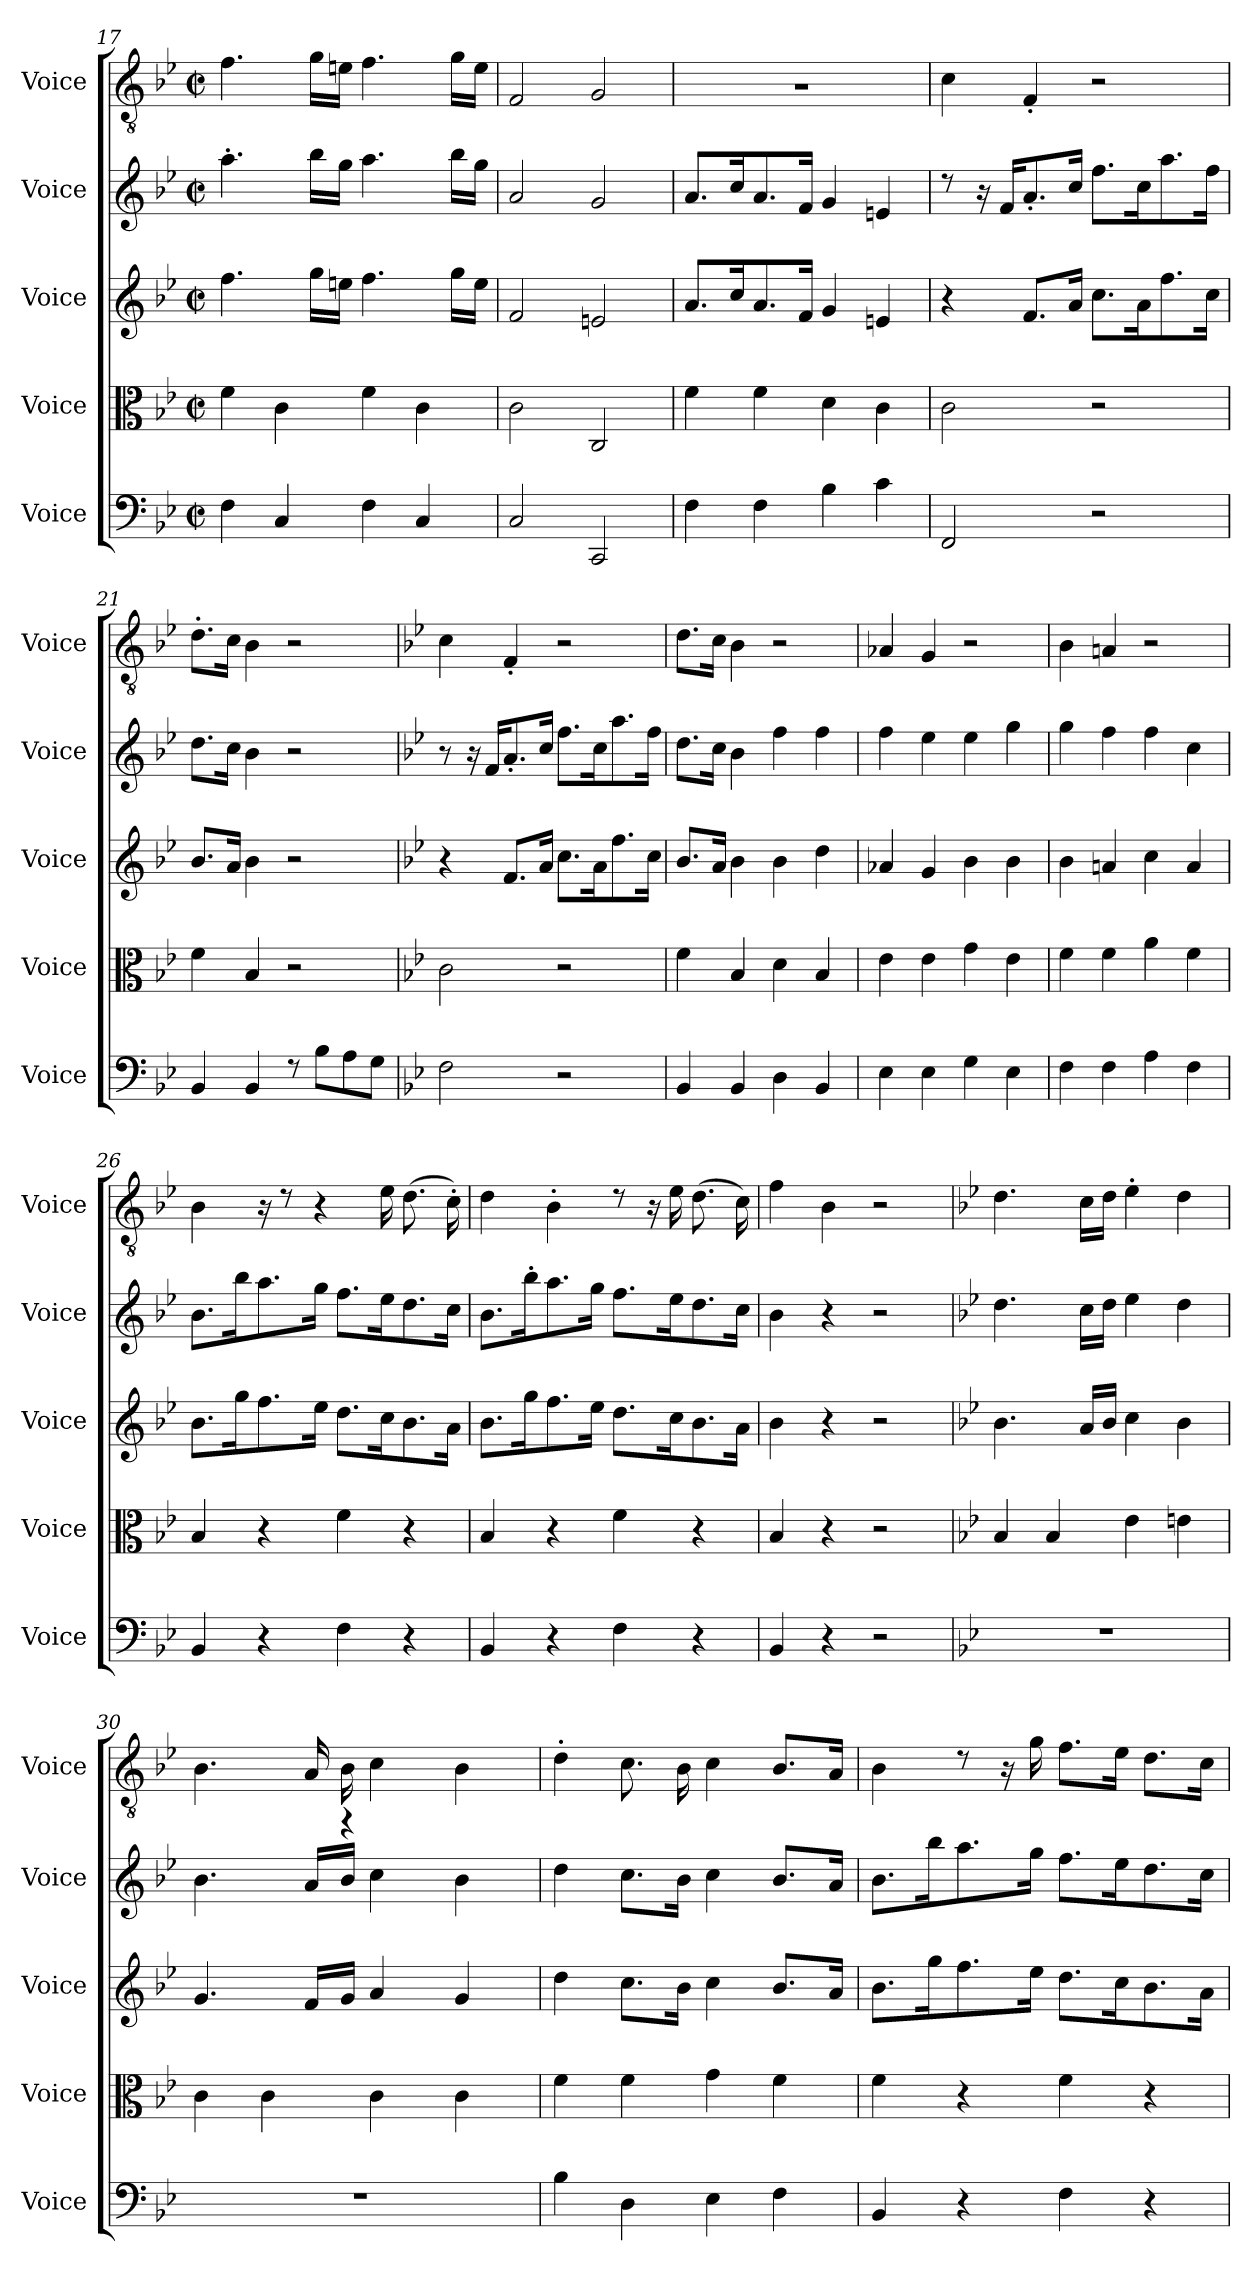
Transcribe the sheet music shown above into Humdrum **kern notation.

**kern	**kern	**kern	**kern	**kern
*part5	*part4	*part3	*part2	*part1
*staff5	*staff4	*staff3	*staff2	*staff1
*I"Voice	*I"Voice	*I"Voice	*I"Voice	*I"Voice
*I'Voice	*I'Voice	*I'Voice	*I'Voice	*I'Voice
*clefF4	*clefC3	*clefG2	*clefG2	*clefGv2
*k[b-e-]	*k[b-e-]	*k[b-e-]	*k[b-e-]	*k[b-e-]
*M2/2	*M2/2	*M2/2	*M2/2	*M2/2
*met(c|)	*met(c|)	*met(c|)	*met(c|)	*met(c|)
=17	=17	=17	=17	=17
4F\	4f\	4.ff\	4.aa'>\	4.f\
4C/	4c\	.	.	.
.	.	16gg\LL	16bb-\LL	16g\LL
.	.	16een\JJ	16gg\JJ	16en\JJ
4F\	4f\	4.ff\	4.aa\	4.f\
4C/	4c\	.	.	.
.	.	16gg\LL	16bb-\LL	16g\LL
.	.	16ee\JJ	16gg\JJ	16e\JJ
=18	=18	=18	=18	=18
2C/	2c\	2f/	2a/	2F/
2CC/	2C/	2en/	2g/	2G/
!!LO:LB:g=z
=19	=19	=19	=19	=19
4F\	4f\	8.a/L	8.a/L	1rc
.	.	16cc/k	16cc/k	.
4F\	4f\	8.a/	8.a/	.
.	.	16f/Jk	16f/Jk	.
4B-\	4d\	4g/	4g/	.
4c\	4c\	4en/	4en/	.
=20	=20	=20	=20	=20
2FF/	2c\	4r	8rcc	4c\
.	.	.	16ra	.
.	.	.	16f/KL	.
.	.	8.f/L	8.a'>/	4F'</
.	.	16a/Jk	16cc/Jk	.
2rE	2r	8.cc\L	8.ff\L	2rc
.	.	16a\k	16cc\k	.
.	.	8.ff\	8.aa\	.
.	.	16cc\Jk	16ff\Jk	.
=21	=21	=21	=21	=21
4BB-/	4f\	8.b-/L	8.dd\L	8.d'<\L
.	.	16a/Jk	16cc\Jk	16c\Jk
4BB-/	4B-/	4b-\	4b-\	4B-\
8rE	2r	2rcc	2rcc	2rc
8B-\L	.	.	.	.
8A\	.	.	.	.
8G\J	.	.	.	.
!!LO:PB:g=z
=22	=22	=22	=22	=22
*k[b-e-]	*k[b-e-]	*k[b-e-]	*k[b-e-]	*k[b-e-]
2F\	2c\	4r	8r	4c\
.	.	.	16r	.
.	.	.	16f/KL	.
.	.	8.f/L	8.a'>/	4F'</
.	.	16a/Jk	16cc/Jk	.
2rE	2rd	8.cc\L	8.ff\L	2r
.	.	16a\k	16cc\k	.
.	.	8.ff\	8.aa\	.
.	.	16cc\Jk	16ff\Jk	.
=23	=23	=23	=23	=23
4BB-/	4f\	8.b-/L	8.dd\L	8.d\L
.	.	16a/Jk	16cc\Jk	16c\Jk
4BB-/	4B-/	4b-\	4b-\	4B-\
4D\	4d\	4b-\	4ff\	2r
4BB-/	4B-/	4dd\	4ff\	.
!!LO:LB:g=z
=24	=24	=24	=24	=24
4E-\	4e-\	4a-X/	4ff\	4A-X/
4E-\	4e-\	4g/	4ee-\	4G/
4G\	4g\	4b-\	4ee-\	2rc
4E-\	4e-\	4b-\	4gg\	.
=25	=25	=25	=25	=25
4F\	4f\	4b-\	4gg\	4B-\
4F\	4f\	4an/	4ff\	4An/
4A\	4a\	4cc\	4ff\	2rc
4F\	4f\	4a/	4cc\	.
!!LO:LB:g=z
=26	=26	=26	=26	=26
4BB-/	4B-/	8.b-\L	8.b-\L	4B-\
.	.	16gg\k	16bb-\k	.
4r	4r	8.ff\	8.aa\	16r
.	.	.	.	8rc
.	.	16ee-\Jk	16gg\Jk	4r
4F\	4f\	8.dd\L	8.ff\L	.
.	.	16cc\k	16ee-\k	16e-\
4r	4r	8.b-\	8.dd\	(<8.d\
.	.	16a\Jk	16cc\Jk	16c'<\)
=27	=27	=27	=27	=27
4BB-/	4B-/	8.b-\L	8.b-\L	4d\
.	.	16gg\k	16bb-'>\k	.
4r	4r	8.ff\	8.aa\	4B-'<\
.	.	16ee-\Jk	16gg\Jk	.
4F\	4f\	8.dd\L	8.ff\L	8rc
.	.	.	.	16r
.	.	16cc\k	16ee-\k	16e-\
4r	4r	8.b-\	8.dd\	(<8.d\
.	.	16a\Jk	16cc\Jk	16c\)
=28	=28	=28	=28	=28
4BB-/	4B-/	4b-\	4b-\	4f\
4r	4r	4r	4r	4B-\
2rE	2r	2r	2rcc	2rc
!!LO:PB:g=z
=29	=29	=29	=29	=29
*k[b-e-]	*k[b-e-]	*k[b-e-]	*k[b-e-]	*k[b-e-]
1rF	4B-/	4.b-\	4.dd\	4.d\
.	4B-/	.	.	.
.	.	16a/LL	16cc\LL	16c\LL
.	.	16b-/JJ	16dd\JJ	16d\JJ
.	4e-\	4cc\	4ee-\	4e-'<\
.	4en\	4b-\	4dd\	4d\
=30	=30	=30	=30	=30
*	*	*	*	*^
1rF	4c\	4.g/	4.b-\	4.B-\	4..ryy
.	4c\	.	.	.	.
.	.	16f/LL	16a/LL	16A/	.
.	.	16g/JJ	16b-/JJ	16B-\	4rEE
.	4c\	4a/	4cc\	4c\	.
.	.	.	.	.	4ryy
.	4c\	4g/	4b-\	4B-\	.
.	.	.	.	.	16ryy
*	*	*	*	*v	*v
=31	=31	=31	=31	=31
4B-\	4f\	4dd\	4dd\	4d'<\
4D\	4f\	8.cc\L	8.cc\L	8.c\
.	.	16b-\Jk	16b-\Jk	16B-\
4E-\	4g\	4cc\	4cc\	4c\
4F\	4f\	8.b-/L	8.b-/L	8.B-/L
.	.	16a/Jk	16a/Jk	16A/Jk
!!LO:LB:g=z
=32	=32	=32	=32	=32
4BB-/	4f\	8.b-\L	8.b-\L	4B-\
.	.	16gg\k	16bb-\k	.
4r	4r	8.ff\	8.aa\	8rc
.	.	.	.	16rA
.	.	16ee-\Jk	16gg\Jk	16g\
4F\	4f\	8.dd\L	8.ff\L	8.f\L
.	.	16cc\k	16ee-\k	16e-\Jk
4r	4r	8.b-\	8.dd\	8.d\L
.	.	16a\Jk	16cc\Jk	16c\Jk
=	=	=	=	=
*-	*-	*-	*-	*-
